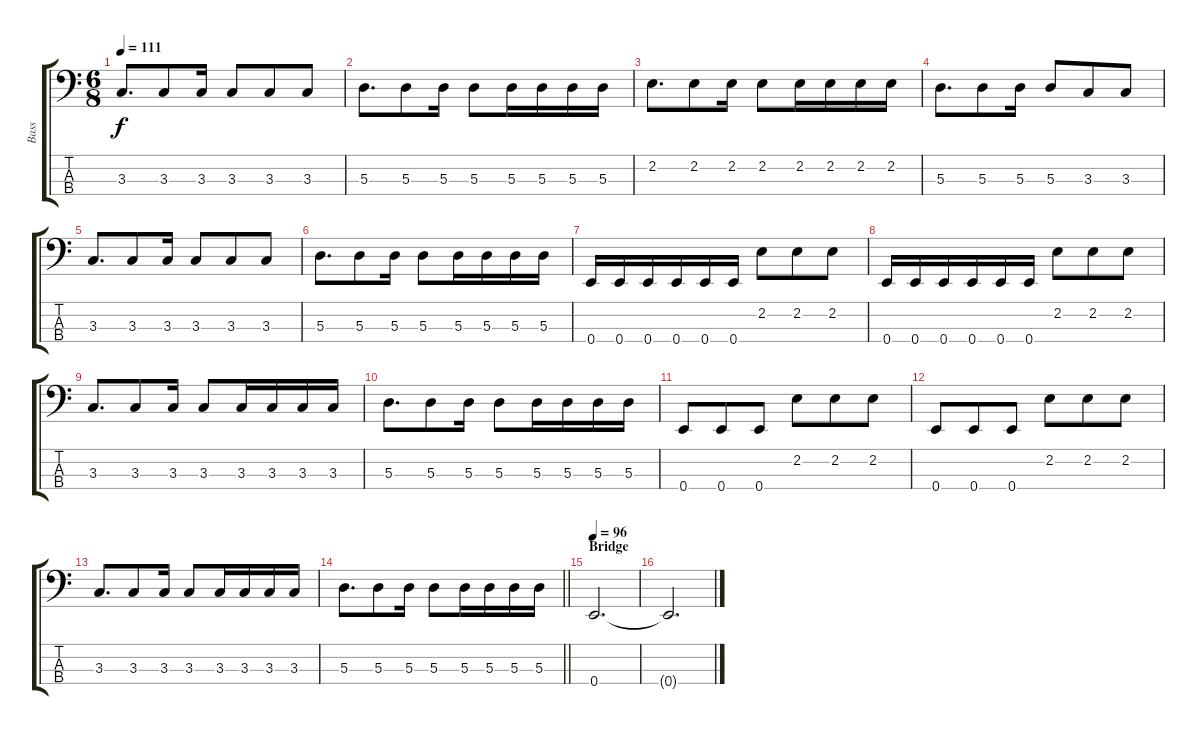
\track ("Bass" "Bass") {instrument electricbassfinger}
\staff {score tabs}
\tuning (G2 D2 A1 E1) {hide}
\ts (6 8)
\tempo 111
\clef f4
\ks c
3.3.8{d dy f} 3.3.8 3.3.16 3.3.8 3.3.8 3.3.8 |
5.3.8{d} 5.3.8 5.3.16 5.3.8 5.3.16 5.3.16 5.3.16 5.3.16 |
2.2.8{d} 2.2.8 2.2.16 2.2.8 2.2.16 2.2.16 2.2.16 2.2.16 |
5.3.8{d} 5.3.8 5.3.16 5.3.8 3.3.8 3.3.8 |
3.3.8{d} 3.3.8 3.3.16 3.3.8 3.3.8 3.3.8 |
5.3.8{d} 5.3.8 5.3.16 5.3.8 5.3.16 5.3.16 5.3.16 5.3.16 |
0.4.16 0.4.16 0.4.16 0.4.16 0.4.16 0.4.16 2.2.8 2.2.8 2.2.8 |
0.4.16 0.4.16 0.4.16 0.4.16 0.4.16 0.4.16 2.2.8 2.2.8 2.2.8 |
3.3.8{d} 3.3.8 3.3.16 3.3.8 3.3.16 3.3.16 3.3.16 3.3.16 |
5.3.8{d} 5.3.8 5.3.16 5.3.8 5.3.16 5.3.16 5.3.16 5.3.16 |
0.4.8 0.4.8 0.4.8 2.2.8 2.2.8 2.2.8 |
0.4.8 0.4.8 0.4.8 2.2.8 2.2.8 2.2.8 |
3.3.8{d} 3.3.8 3.3.16 3.3.8 3.3.16 3.3.16 3.3.16 3.3.16 |
\barLineRight lightlight
5.3.8{d} 5.3.8 5.3.16 5.3.8 5.3.16 5.3.16 5.3.16 5.3.16 |
\section ("" "Bridge")
\tempo 96
0.4.2{d} |
0.4{t}.2{d}
